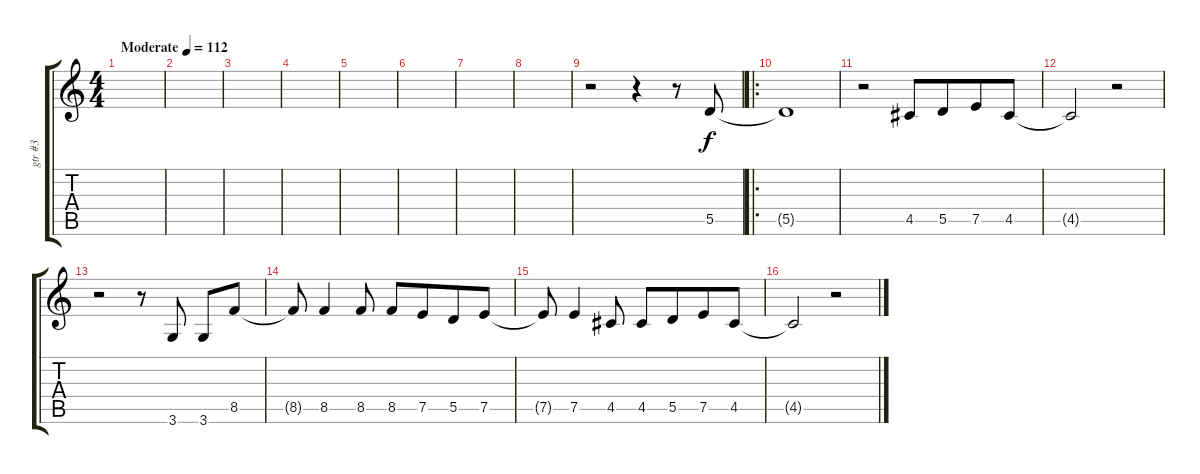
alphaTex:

\track ("gtr #3" "gtr #3") {instrument electricguitarclean}
\staff {score tabs}
\tuning (E4 B3 G3 D3 A2 E2) {hide}
\ts (4 4)
\tempo (112 "Moderate")
\clef g2
\ks c
|
|
|
|
|
|
|
|
r.2 r.4 r.8 5.5.8 |
\ro
5.5{t}.1 |
r.2 4.5.8 5.5.8{beam merge} 7.5.8 4.5.8 |
4.5{t}.2 r.2 |
r.2 r.8 3.6.8 3.6.8 8.5.8 |
8.5{t}.8 8.5.4 8.5.8 8.5.8 7.5.8{beam merge} 5.5.8 7.5.8 |
7.5{t}.8 7.5.4 4.5.8 4.5.8 5.5.8{beam merge} 7.5.8 4.5.8 |
4.5{t}.2 r.2
